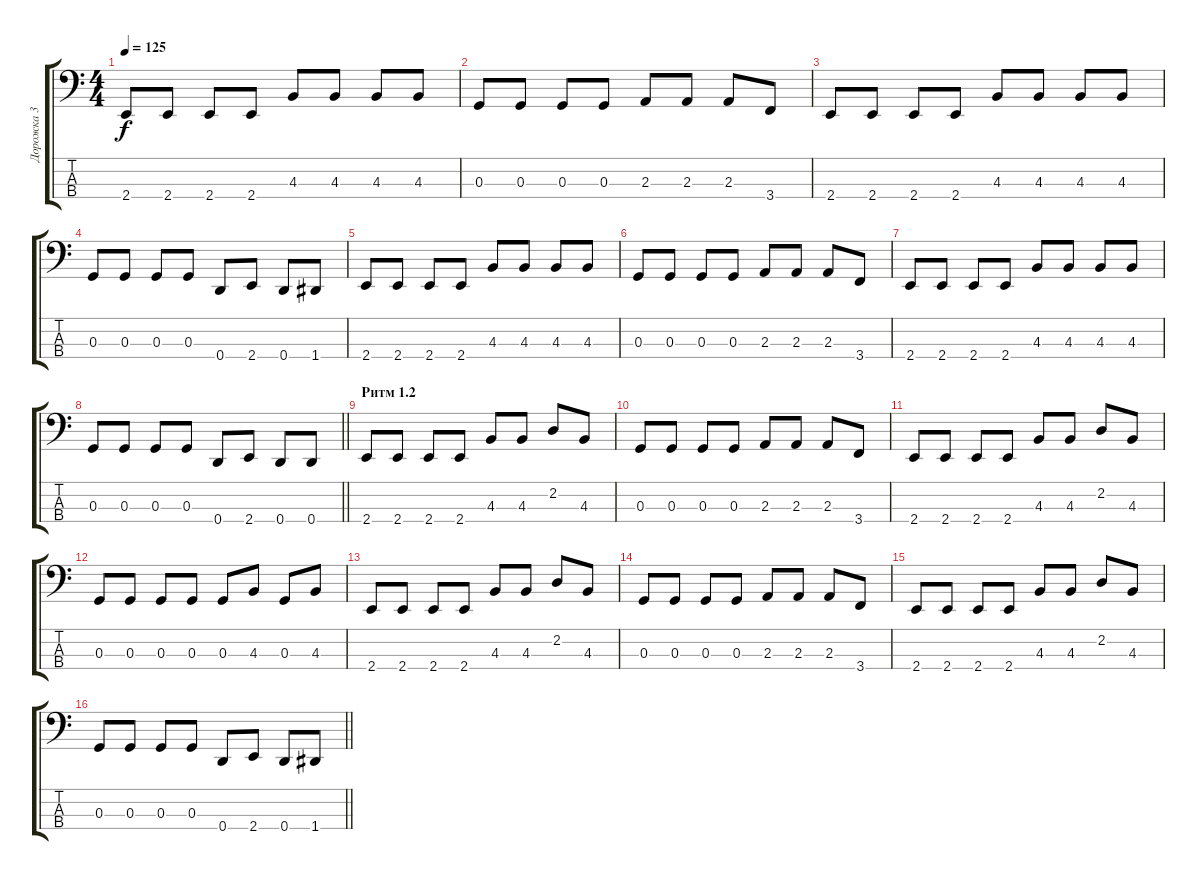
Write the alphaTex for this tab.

\track ("Дорожка 3" "Дорожка 3") {instrument electricbassfinger}
\staff {score tabs}
\tuning (F2 C2 G1 D1) {hide}
\ts (4 4)
\tempo 125
\clef f4
\ks c
2.4.8{dy f} 2.4.8 2.4.8 2.4.8 4.3.8 4.3.8 4.3.8 4.3.8 |
0.3.8 0.3.8 0.3.8 0.3.8 2.3.8 2.3.8 2.3.8 3.4.8 |
2.4.8 2.4.8 2.4.8 2.4.8 4.3.8 4.3.8 4.3.8 4.3.8 |
0.3.8 0.3.8 0.3.8 0.3.8 0.4.8 2.4.8 0.4.8 1.4.8 |
2.4.8 2.4.8 2.4.8 2.4.8 4.3.8 4.3.8 4.3.8 4.3.8 |
0.3.8 0.3.8 0.3.8 0.3.8 2.3.8 2.3.8 2.3.8 3.4.8 |
2.4.8 2.4.8 2.4.8 2.4.8 4.3.8 4.3.8 4.3.8 4.3.8 |
\barLineRight lightlight
0.3.8 0.3.8 0.3.8 0.3.8 0.4.8 2.4.8 0.4.8 0.4.8 |
\section ("" "Ритм 1.2")
2.4.8 2.4.8 2.4.8 2.4.8 4.3.8 4.3.8 2.2.8 4.3.8 |
0.3.8 0.3.8 0.3.8 0.3.8 2.3.8 2.3.8 2.3.8 3.4.8 |
2.4.8 2.4.8 2.4.8 2.4.8 4.3.8 4.3.8 2.2.8 4.3.8 |
0.3.8 0.3.8 0.3.8 0.3.8 0.3.8 4.3.8 0.3.8 4.3.8 |
2.4.8 2.4.8 2.4.8 2.4.8 4.3.8 4.3.8 2.2.8 4.3.8 |
0.3.8 0.3.8 0.3.8 0.3.8 2.3.8 2.3.8 2.3.8 3.4.8 |
2.4.8 2.4.8 2.4.8 2.4.8 4.3.8 4.3.8 2.2.8 4.3.8 |
\barLineRight lightlight
0.3.8 0.3.8 0.3.8 0.3.8 0.4.8 2.4.8 0.4.8 1.4.8
